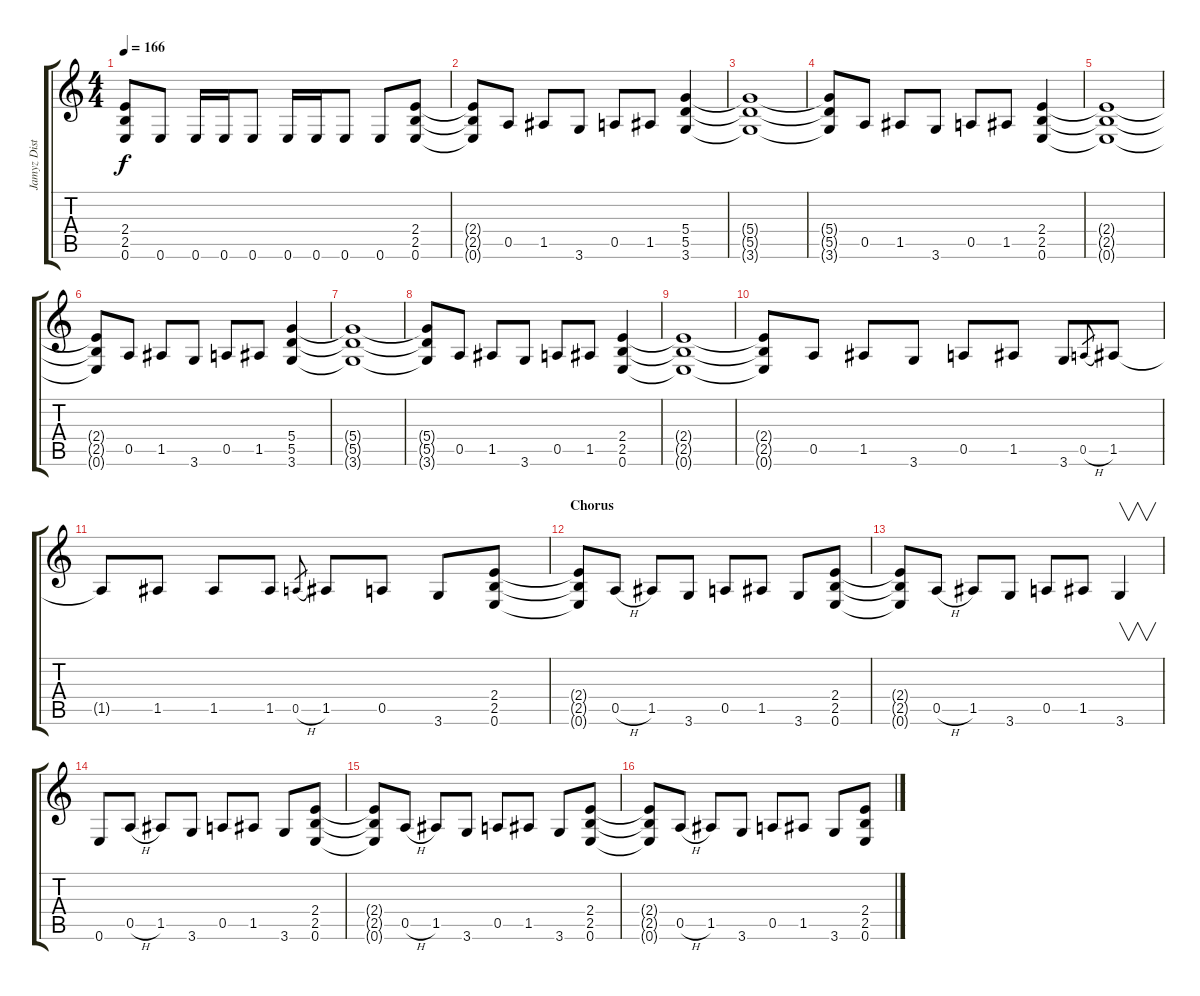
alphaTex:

\track ("Jamyz Distortion Guitar" "Jamyz Dist") {instrument distortionguitar}
\staff {score tabs}
\tuning (E4 B3 G3 D3 A2 E2) {hide}
\ts (4 4)
\tempo 166
\clef g2
\ks c
(2.4{t} 2.5{t} 0.6{t}).8{dy f} 0.6.8 0.6.16 0.6.16 0.6.8 0.6.16 0.6.16 0.6.8 0.6.8 (2.4 2.5 0.6).8 |
(2.4{t} 2.5{t} 0.6{t}).8 0.5.8 1.5.8 3.6.8 0.5.8 1.5.8 (5.4 5.5 3.6).4 |
(5.4{t} 5.5{t} 3.6{t}).1 |
(5.4{t} 5.5{t} 3.6{t}).8 0.5.8 1.5.8 3.6.8 0.5.8 1.5.8 (2.4 2.5 0.6).4 |
(2.4{t} 2.5{t} 0.6{t}).1 |
(2.4{t} 2.5{t} 0.6{t}).8 0.5.8 1.5.8 3.6.8 0.5.8 1.5.8 (5.4 5.5 3.6).4 |
(5.4{t} 5.5{t} 3.6{t}).1 |
(5.4{t} 5.5{t} 3.6{t}).8 0.5.8 1.5.8 3.6.8 0.5.8 1.5.8 (2.4 2.5 0.6).4 |
(2.4{t} 2.5{t} 0.6{t}).1 |
(2.4{t} 2.5{t} 0.6{t}).8 0.5.8 1.5.8 3.6.8 0.5.8 1.5.8 3.6.8 0.5{h}.8{gr} 1.5.8 |
1.5{t}.8 1.5.8 1.5.8 1.5.8 0.5{h}.8{gr} 1.5.8 0.5.8 3.6.8 (2.4 2.5 0.6).8 |
\section ("" "Chorus")
(2.4{t} 2.5{t} 0.6{t}).8 0.5{h}.8 1.5.8 3.6.8 0.5.8 1.5.8 3.6.8 (2.4 2.5 0.6).8 |
(2.4{t} 2.5{t} 0.6{t}).8 0.5{h}.8 1.5.8 3.6.8 0.5.8 1.5.8 3.6.4{v} |
0.6.8 0.5{h}.8 1.5.8 3.6.8 0.5.8 1.5.8 3.6.8 (2.4 2.5 0.6).8 |
(2.4{t} 2.5{t} 0.6{t}).8 0.5{h}.8 1.5.8 3.6.8 0.5.8 1.5.8 3.6.8 (2.4 2.5 0.6).8 |
(2.4{t} 2.5{t} 0.6{t}).8 0.5{h}.8 1.5.8 3.6.8 0.5.8 1.5.8 3.6.8 (2.4 2.5 0.6).8
